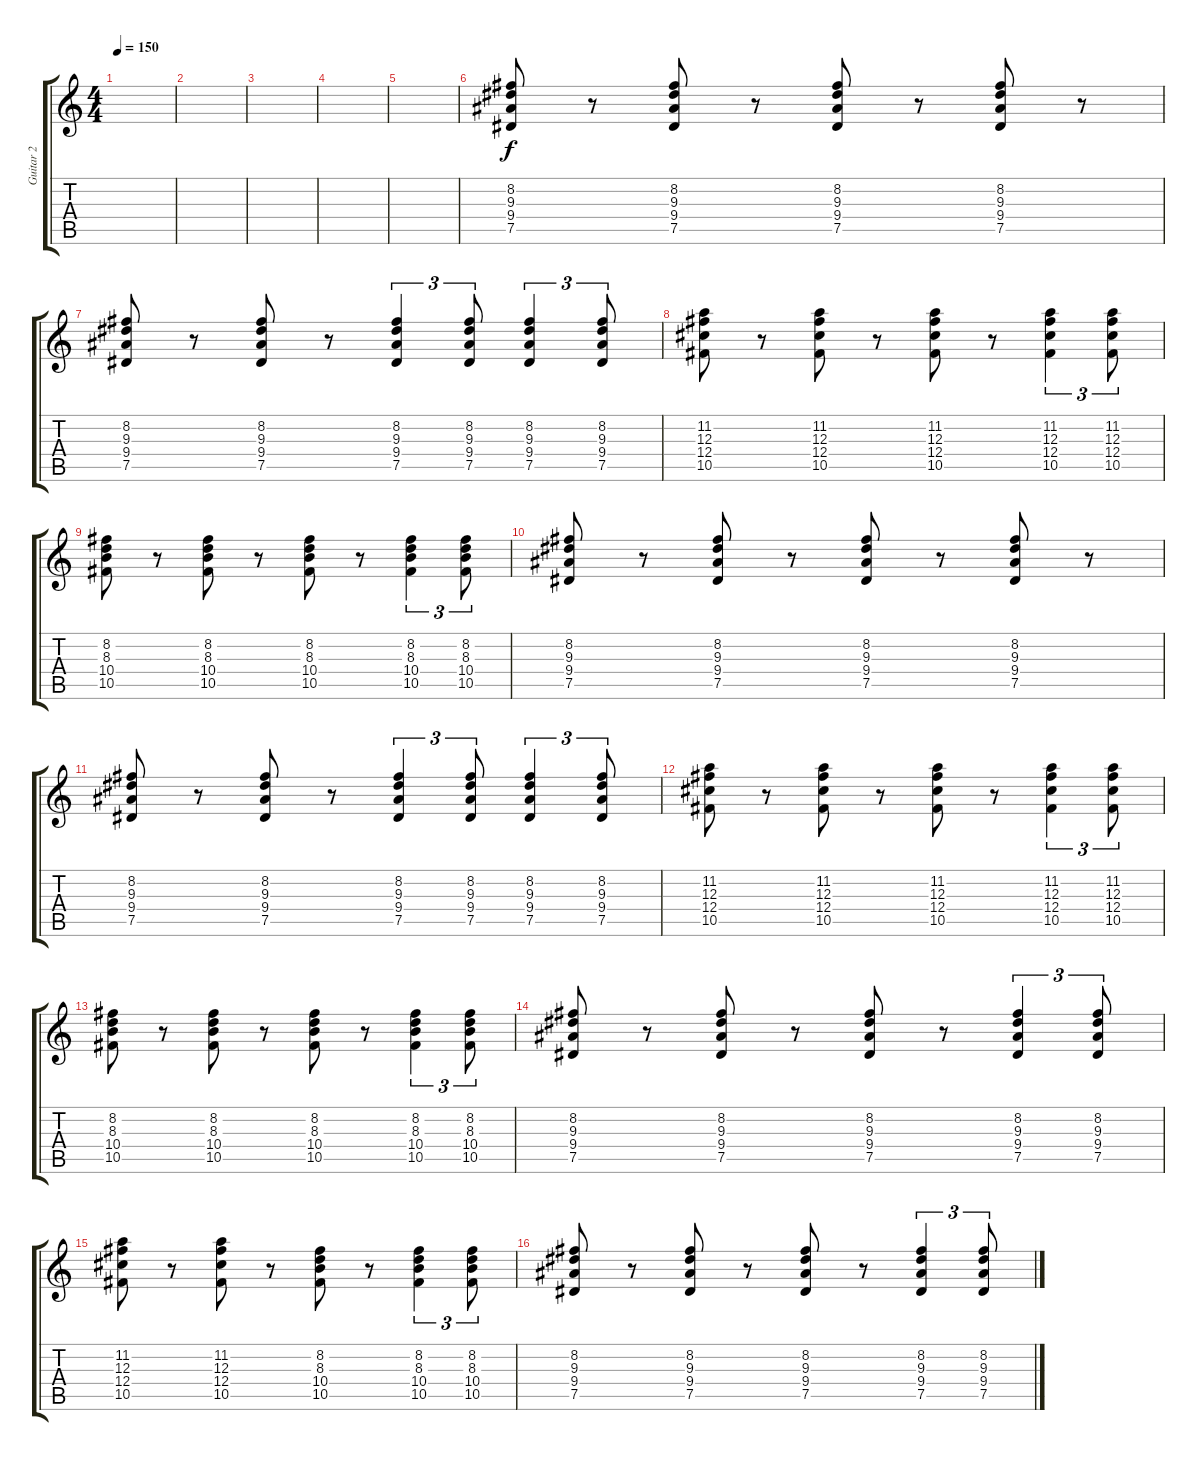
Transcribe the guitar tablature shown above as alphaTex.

\track ("Guitar 2" "Guitar 2") {instrument distortionguitar}
\staff {score tabs}
\tuning (Eb4 Bb3 Gb3 Db3 Ab2 Eb2) {hide}
\ts (4 4)
\tempo 150
\clef g2
\ks c
|
|
|
|
|
(8.2 9.3 9.4 7.5).8 r.8 (8.2 9.3 9.4 7.5).8 r.8 (8.2 9.3 9.4 7.5).8 r.8 (8.2 9.3 9.4 7.5).8 r.8 |
(8.2 9.3 9.4 7.5).8 r.8 (8.2 9.3 9.4 7.5).8 r.8 (8.2 9.3 9.4 7.5).4{tu (3 2)} (8.2 9.3 9.4 7.5).8{tu (3 2)} (8.2 9.3 9.4 7.5).4{tu (3 2)} (8.2 9.3 9.4 7.5).8{tu (3 2)} |
(11.2 12.3 12.4 10.5).8 r.8 (11.2 12.3 12.4 10.5).8 r.8 (11.2 12.3 12.4 10.5).8 r.8 (11.2 12.3 12.4 10.5).4{tu (3 2)} (11.2 12.3 12.4 10.5).8{tu (3 2)} |
(8.2 8.3 10.4 10.5).8 r.8 (8.2 8.3 10.4 10.5).8 r.8 (8.2 8.3 10.4 10.5).8 r.8 (8.2 8.3 10.4 10.5).4{tu (3 2)} (8.2 8.3 10.4 10.5).8{tu (3 2)} |
(8.2 9.3 9.4 7.5).8 r.8 (8.2 9.3 9.4 7.5).8 r.8 (8.2 9.3 9.4 7.5).8 r.8 (8.2 9.3 9.4 7.5).8 r.8 |
(8.2 9.3 9.4 7.5).8 r.8 (8.2 9.3 9.4 7.5).8 r.8 (8.2 9.3 9.4 7.5).4{tu (3 2)} (8.2 9.3 9.4 7.5).8{tu (3 2)} (8.2 9.3 9.4 7.5).4{tu (3 2)} (8.2 9.3 9.4 7.5).8{tu (3 2)} |
(11.2 12.3 12.4 10.5).8 r.8 (11.2 12.3 12.4 10.5).8 r.8 (11.2 12.3 12.4 10.5).8 r.8 (11.2 12.3 12.4 10.5).4{tu (3 2)} (11.2 12.3 12.4 10.5).8{tu (3 2)} |
(8.2 8.3 10.4 10.5).8 r.8 (8.2 8.3 10.4 10.5).8 r.8 (8.2 8.3 10.4 10.5).8 r.8 (8.2 8.3 10.4 10.5).4{tu (3 2)} (8.2 8.3 10.4 10.5).8{tu (3 2)} |
(8.2 9.3 9.4 7.5).8 r.8 (8.2 9.3 9.4 7.5).8 r.8 (8.2 9.3 9.4 7.5).8 r.8 (8.2 9.3 9.4 7.5).4{tu (3 2)} (8.2 9.3 9.4 7.5).8{tu (3 2)} |
(11.2 12.3 12.4 10.5).8 r.8 (11.2 12.3 12.4 10.5).8 r.8 (8.2 8.3 10.4 10.5).8 r.8 (8.2 8.3 10.4 10.5).4{tu (3 2)} (8.2 8.3 10.4 10.5).8{tu (3 2)} |
(8.2 9.3 9.4 7.5).8 r.8 (8.2 9.3 9.4 7.5).8 r.8 (8.2 9.3 9.4 7.5).8 r.8 (8.2 9.3 9.4 7.5).4{tu (3 2)} (8.2 9.3 9.4 7.5).8{tu (3 2)}
